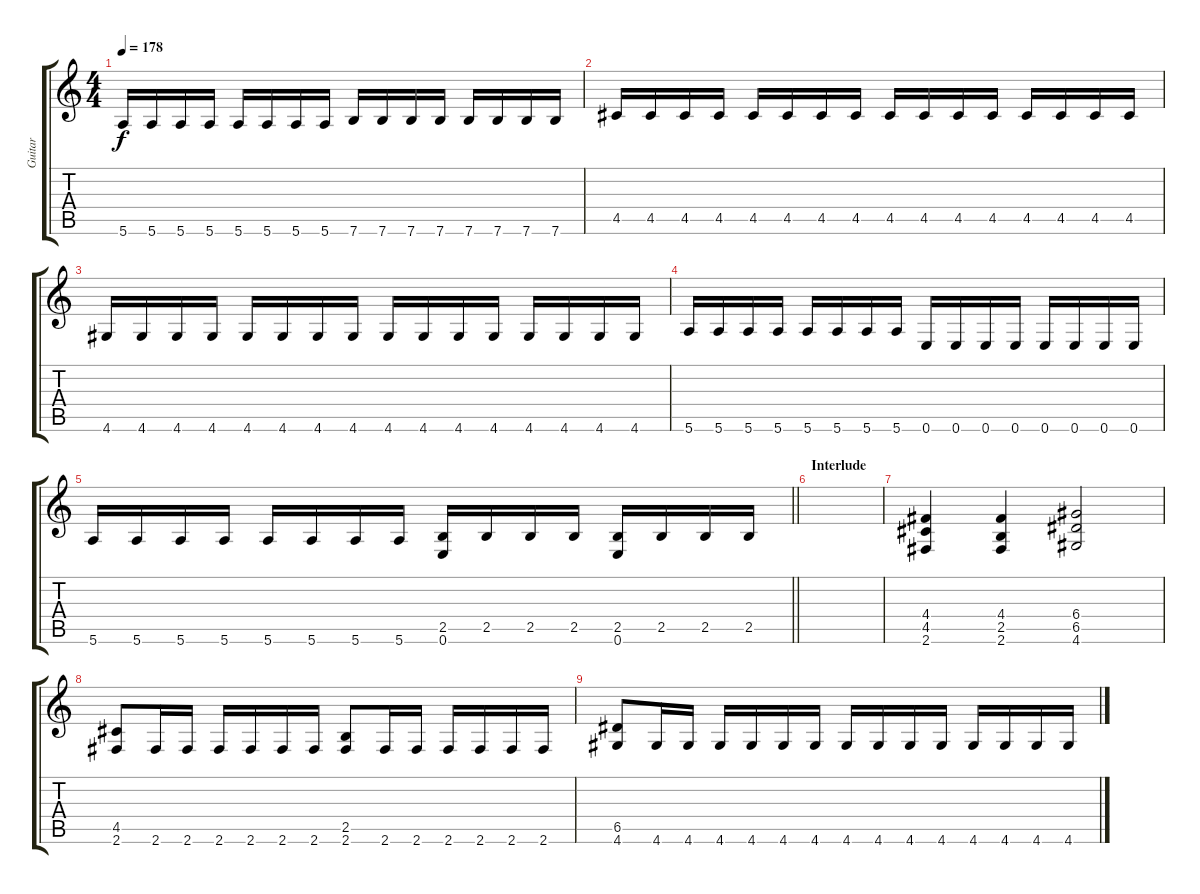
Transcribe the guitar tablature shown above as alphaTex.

\track ("Guitar" "Guitar") {instrument distortionguitar}
\staff {score tabs}
\tuning (E4 B3 G3 D3 A2 E2) {hide}
\ts (4 4)
\tempo 178
\clef g2
\ks c
5.6.16{dy f} 5.6.16 5.6.16 5.6.16 5.6.16 5.6.16 5.6.16 5.6.16 7.6.16 7.6.16 7.6.16 7.6.16 7.6.16 7.6.16 7.6.16 7.6.16 |
4.5.16 4.5.16 4.5.16 4.5.16 4.5.16 4.5.16 4.5.16 4.5.16 4.5.16 4.5.16 4.5.16 4.5.16 4.5.16 4.5.16 4.5.16 4.5.16 |
4.6.16 4.6.16 4.6.16 4.6.16 4.6.16 4.6.16 4.6.16 4.6.16 4.6.16 4.6.16 4.6.16 4.6.16 4.6.16 4.6.16 4.6.16 4.6.16 |
5.6.16 5.6.16 5.6.16 5.6.16 5.6.16 5.6.16 5.6.16 5.6.16 0.6.16 0.6.16 0.6.16 0.6.16 0.6.16 0.6.16 0.6.16 0.6.16 |
\barLineRight lightlight
5.6.16 5.6.16 5.6.16 5.6.16 5.6.16 5.6.16 5.6.16 5.6.16 (2.5 0.6).16 2.5.16 2.5.16 2.5.16 (2.5 0.6).16 2.5.16 2.5.16 2.5.16 |
\section ("" "Interlude")
|
(4.4 4.5 2.6).4 (4.4 2.5 2.6).4 (6.4 6.5 4.6).2 |
(4.5 2.6).8 2.6.16 2.6.16 2.6.16 2.6.16 2.6.16 2.6.16 (2.5 2.6).8 2.6.16 2.6.16 2.6.16 2.6.16 2.6.16 2.6.16 |
(6.5 4.6).8 4.6.16 4.6.16 4.6.16 4.6.16 4.6.16 4.6.16 4.6.16 4.6.16 4.6.16 4.6.16 4.6.16 4.6.16 4.6.16 4.6.16
